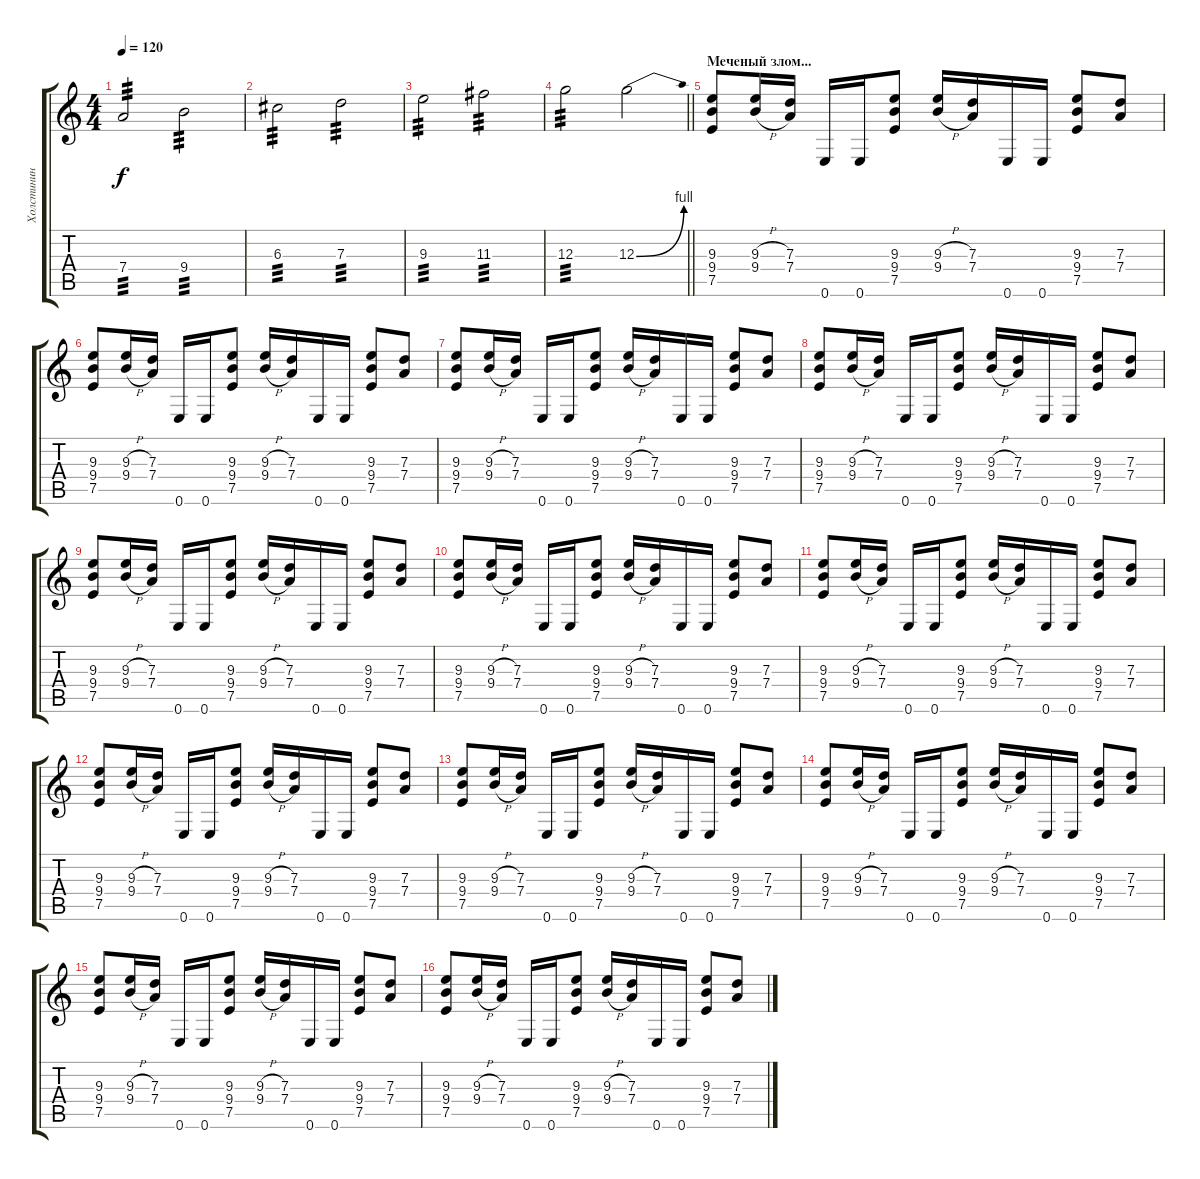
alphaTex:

\track ("Холстинин" "Холстинин") {instrument distortionguitar}
\staff {score tabs}
\tuning (E4 B3 G3 D3 A2 E2) {hide}
\ts (4 4)
\tempo 120
\clef g2
\ks c
7.4.2{tp 3 dy f} 9.4.2{tp 3} |
6.3.2{tp 3} 7.3.2{tp 3} |
9.3.2{tp 3} 11.3.2{tp 3} |
\barLineRight lightlight
12.3.2{tp 3} 12.3{be (bend 0 0 60 4)}.2 |
\section ("" "Меченый злом...")
(9.3 9.4 7.5).8 (9.3{h} 9.4{h}).16 (7.3 7.4).16 0.6.16 0.6.16 (9.3 9.4 7.5).8 (9.3{h} 9.4{h}).16 (7.3 7.4).16 0.6.16 0.6.16 (9.3 9.4 7.5).8 (7.3 7.4).8 |
(9.3 9.4 7.5).8 (9.3{h} 9.4{h}).16 (7.3 7.4).16 0.6.16 0.6.16 (9.3 9.4 7.5).8 (9.3{h} 9.4{h}).16 (7.3 7.4).16 0.6.16 0.6.16 (9.3 9.4 7.5).8 (7.3 7.4).8 |
(9.3 9.4 7.5).8 (9.3{h} 9.4{h}).16 (7.3 7.4).16 0.6.16 0.6.16 (9.3 9.4 7.5).8 (9.3{h} 9.4{h}).16 (7.3 7.4).16 0.6.16 0.6.16 (9.3 9.4 7.5).8 (7.3 7.4).8 |
(9.3 9.4 7.5).8 (9.3{h} 9.4{h}).16 (7.3 7.4).16 0.6.16 0.6.16 (9.3 9.4 7.5).8 (9.3{h} 9.4{h}).16 (7.3 7.4).16 0.6.16 0.6.16 (9.3 9.4 7.5).8 (7.3 7.4).8 |
(9.3 9.4 7.5).8 (9.3{h} 9.4{h}).16 (7.3 7.4).16 0.6.16 0.6.16 (9.3 9.4 7.5).8 (9.3{h} 9.4{h}).16 (7.3 7.4).16 0.6.16 0.6.16 (9.3 9.4 7.5).8 (7.3 7.4).8 |
(9.3 9.4 7.5).8 (9.3{h} 9.4{h}).16 (7.3 7.4).16 0.6.16 0.6.16 (9.3 9.4 7.5).8 (9.3{h} 9.4{h}).16 (7.3 7.4).16 0.6.16 0.6.16 (9.3 9.4 7.5).8 (7.3 7.4).8 |
(9.3 9.4 7.5).8 (9.3{h} 9.4{h}).16 (7.3 7.4).16 0.6.16 0.6.16 (9.3 9.4 7.5).8 (9.3{h} 9.4{h}).16 (7.3 7.4).16 0.6.16 0.6.16 (9.3 9.4 7.5).8 (7.3 7.4).8 |
(9.3 9.4 7.5).8 (9.3{h} 9.4{h}).16 (7.3 7.4).16 0.6.16 0.6.16 (9.3 9.4 7.5).8 (9.3{h} 9.4{h}).16 (7.3 7.4).16 0.6.16 0.6.16 (9.3 9.4 7.5).8 (7.3 7.4).8 |
(9.3 9.4 7.5).8 (9.3{h} 9.4{h}).16 (7.3 7.4).16 0.6.16 0.6.16 (9.3 9.4 7.5).8 (9.3{h} 9.4{h}).16 (7.3 7.4).16 0.6.16 0.6.16 (9.3 9.4 7.5).8 (7.3 7.4).8 |
(9.3 9.4 7.5).8 (9.3{h} 9.4{h}).16 (7.3 7.4).16 0.6.16 0.6.16 (9.3 9.4 7.5).8 (9.3{h} 9.4{h}).16 (7.3 7.4).16 0.6.16 0.6.16 (9.3 9.4 7.5).8 (7.3 7.4).8 |
(9.3 9.4 7.5).8 (9.3{h} 9.4{h}).16 (7.3 7.4).16 0.6.16 0.6.16 (9.3 9.4 7.5).8 (9.3{h} 9.4{h}).16 (7.3 7.4).16 0.6.16 0.6.16 (9.3 9.4 7.5).8 (7.3 7.4).8 |
(9.3 9.4 7.5).8 (9.3{h} 9.4{h}).16 (7.3 7.4).16 0.6.16 0.6.16 (9.3 9.4 7.5).8 (9.3{h} 9.4{h}).16 (7.3 7.4).16 0.6.16 0.6.16 (9.3 9.4 7.5).8 (7.3 7.4).8
